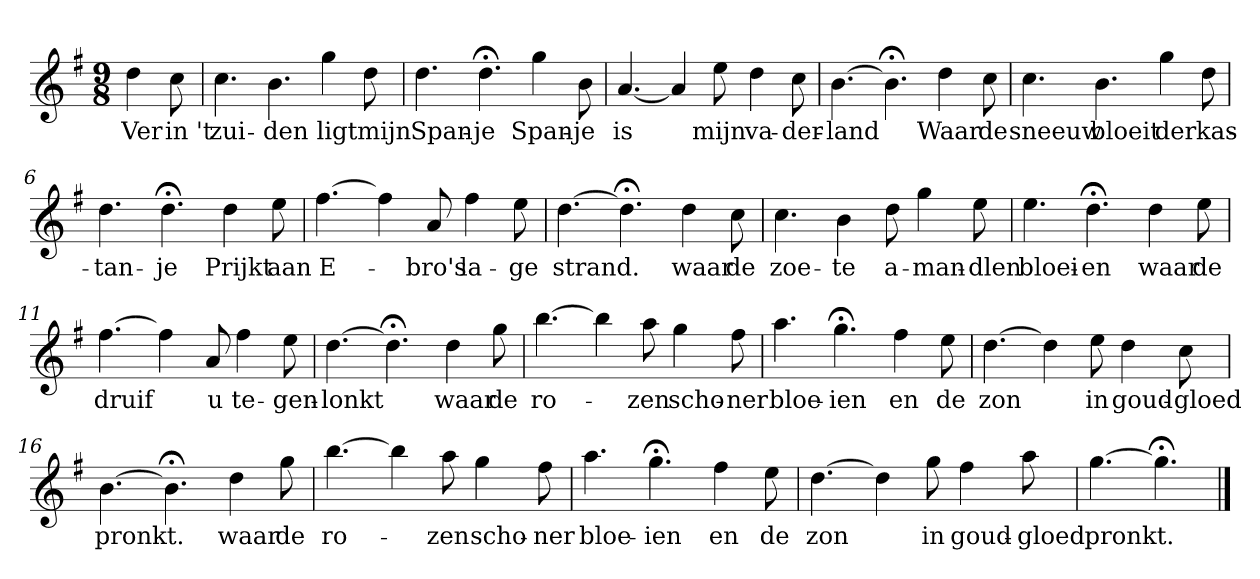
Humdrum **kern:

**kern	**text
*part1	*part1
*staff1	*staff1
*k[f#]	*
*G:	*
*M9/8	*
*MM120	*
=	=
4dd	Ver
8cc	in 't
=1	=1
4.cc	zui-
4.b	-den
4gg	ligt
8dd	mijn
=2	=2
4.dd	Span-
4.dd;<	-je
4gg	Span-
8b	-je
=3	=3
[4.a	is
4a]	.
8ee	mijn
4dd	va-
8cc	-der-
=4	=4
[4.b	-land
4.b;<]	.
4dd	Waar
8cc	de
=5	=5
4.cc	sneeuw
4.b	bloeit
4gg	der
8dd	kas-
=6	=6
4.dd	-tan-
4.dd;<	-je
4dd	Prijkt
8ee	aan
=7	=7
[4.ff#	E-
4ff#]	.
8a	-bro's
4ff#	la-
8ee	-ge
=8	=8
[4.dd	strand.
4.dd;<]	.
4dd	waar
8cc	de
=9	=9
4.cc	zoe-
4b	-te
8dd	a-
4gg	-man-
8ee	-dlen
=10	=10
4.ee	bloei-
4.dd;<	-en
4dd	waar
8ee	de
=11	=11
[4.ff#	druif
4ff#]	.
8a	u
4ff#	te-
8ee	-gen-
=12	=12
[4.dd	-lonkt
4.dd;<]	.
4dd	waar
8gg	de
=13	=13
[4.bb	ro-
4bb]	.
8aa	-zen
4gg	scho-
8ff#	-ner
=14	=14
4.aa	bloe-
4.gg;<	-ien
4ff#	en
8ee	de
=15	=15
[4.dd	zon
4dd]	.
8ee	in
4dd	goud-
8cc	-gloed
=16	=16
[4.b	pronkt.
4.b;<]	.
4dd	waar
8gg	de
=17	=17
[4.bb	ro-
4bb]	.
8aa	-zen
4gg	scho-
8ff#	-ner
=18	=18
4.aa	bloe-
4.gg;<	-ien
4ff#	en
8ee	de
=19	=19
[4.dd	zon
4dd]	.
8gg	in
4ff#	goud-
8aa	-gloed
=20	=20
[4.gg	pronkt.
4.gg;<]	.
==	==
*-	*-
